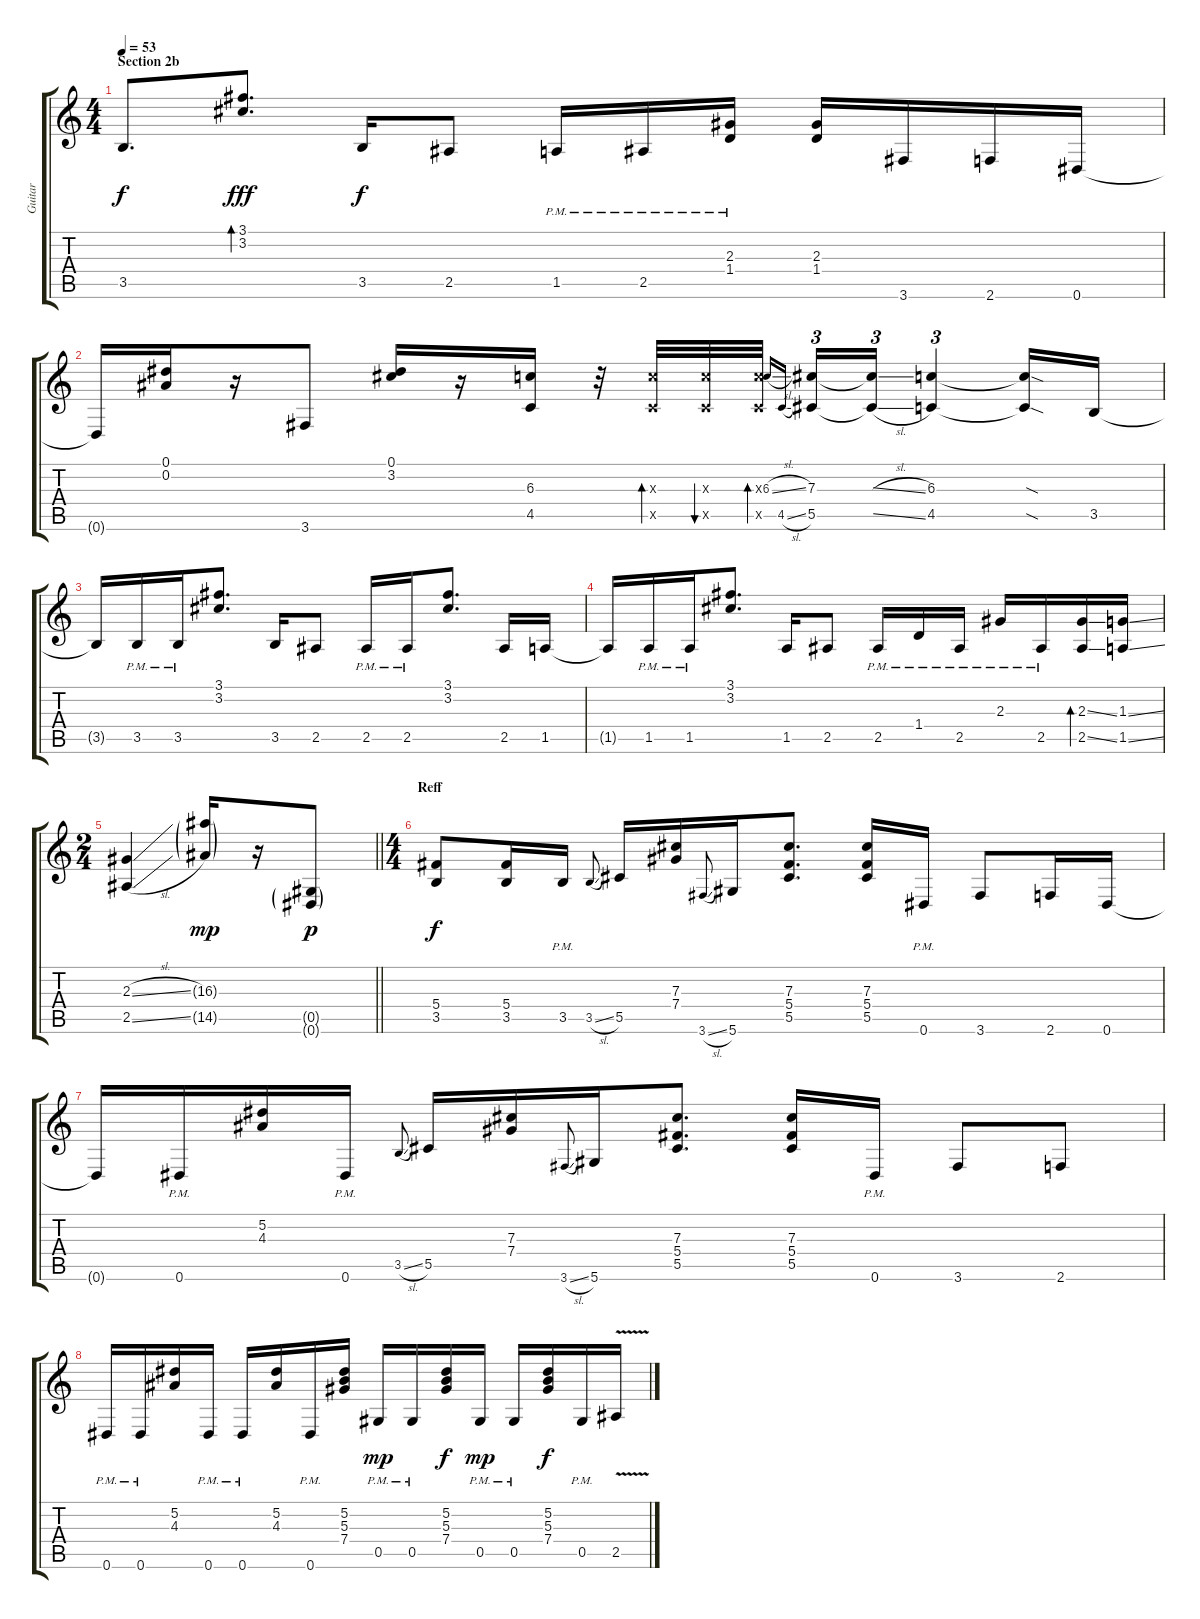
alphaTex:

\track ("Guitar" "Guitar") {instrument overdrivenguitar}
\staff {score tabs}
\tuning (Eb4 Bb3 Gb3 Db3 Ab2 Eb2) {hide}
\ts (4 4)
\section ("" "Section 2b")
\tempo 53
\clef g2
\ks c
3.5.8{d dy f} (3.1 3.2).8{d bd 60 dy fff} 3.5.16{dy f} 2.5.8 1.5{pm}.16 2.5{pm}.16 (2.3{pm} 1.4{pm}).16 (2.3 1.4).16 3.6.16 2.6.16 0.6.16 |
0.6{t}.16 (0.1 0.2).16 r.16 3.6.8 (0.1 3.2).16 r.16 (6.3 4.5).16 r.32 (6.3{x} 4.5{x}).32{bd 60} (6.3{x} 4.5{x}).32{bu 60} (6.3{x} 4.5{x}).32{bd 60} 6.3{sl}.16{gr onbeat} 4.5{sl}.16{gr onbeat beam splitsecondary} (7.3 5.5).16{tu (3 2)} (7.3{sl t} 5.5{sl t}).16{tu (3 2)} (6.3 4.5).4{tu (3 2)} (6.3{sod t} 4.5{sod t}).16 3.5.16 |
3.5{t}.16 3.5{pm}.16 3.5{pm}.16 (3.1 3.2).8{d} 3.5.16 2.5.8 2.5{pm}.16 2.5{pm}.16 (3.1 3.2).8{d} 2.5.16 1.5.16 |
1.5{t}.16 1.5{pm}.16 1.5{pm}.16 (3.1 3.2).8{d} 1.5.16 2.5.8 2.5{pm}.16 1.4{pm}.16 2.5{pm}.16 2.3{pm}.16 2.5{pm}.16 (2.3{ss} 2.5{ss}).16{bd 60} (1.3{ss} 1.5{ss}).16 |
\ts (2 4)
\barLineRight lightlight
(2.3{sl} 2.5{sl}).4 (16.3{g} 14.5{g}).16{dy mp} r.16 (0.5{g} 0.6{g}).8{dy p} |
\ts (4 4)
\section ("" "Reff")
(5.4 3.5).8{dy f} (5.4 3.5).16 3.5{pm}.16 3.5{sl}.8{gr onbeat} 5.5.16 (7.3 7.4).16 3.6{sl}.8{gr onbeat} 5.6.16 (7.3 5.4 5.5).8{d} (7.3 5.4 5.5).16 0.6{pm}.16 3.6.8 2.6.16 0.6.16 |
0.6{t}.16 0.6{pm}.16 (5.2 4.3).16 0.6{pm}.16 3.5{sl}.8{gr onbeat} 5.5.16 (7.3 7.4).16 3.6{sl}.8{gr onbeat} 5.6.16 (7.3 5.4 5.5).8{d} (7.3 5.4 5.5).16 0.6{pm}.16 3.6.8 2.6.8 |
0.6{pm}.16 0.6{pm}.16 (5.2 4.3).16 0.6{pm}.16 0.6{pm}.16 (5.2 4.3).16 0.6{pm}.16 (5.2 5.3 7.4).16 0.5{pm}.16{dy mp} 0.5{pm}.16 (5.2 5.3 7.4).16{dy f} 0.5{pm}.16{dy mp} 0.5{pm}.16 (5.2 5.3 7.4).16{dy f} 0.5{pm}.16 2.5{v}.16
